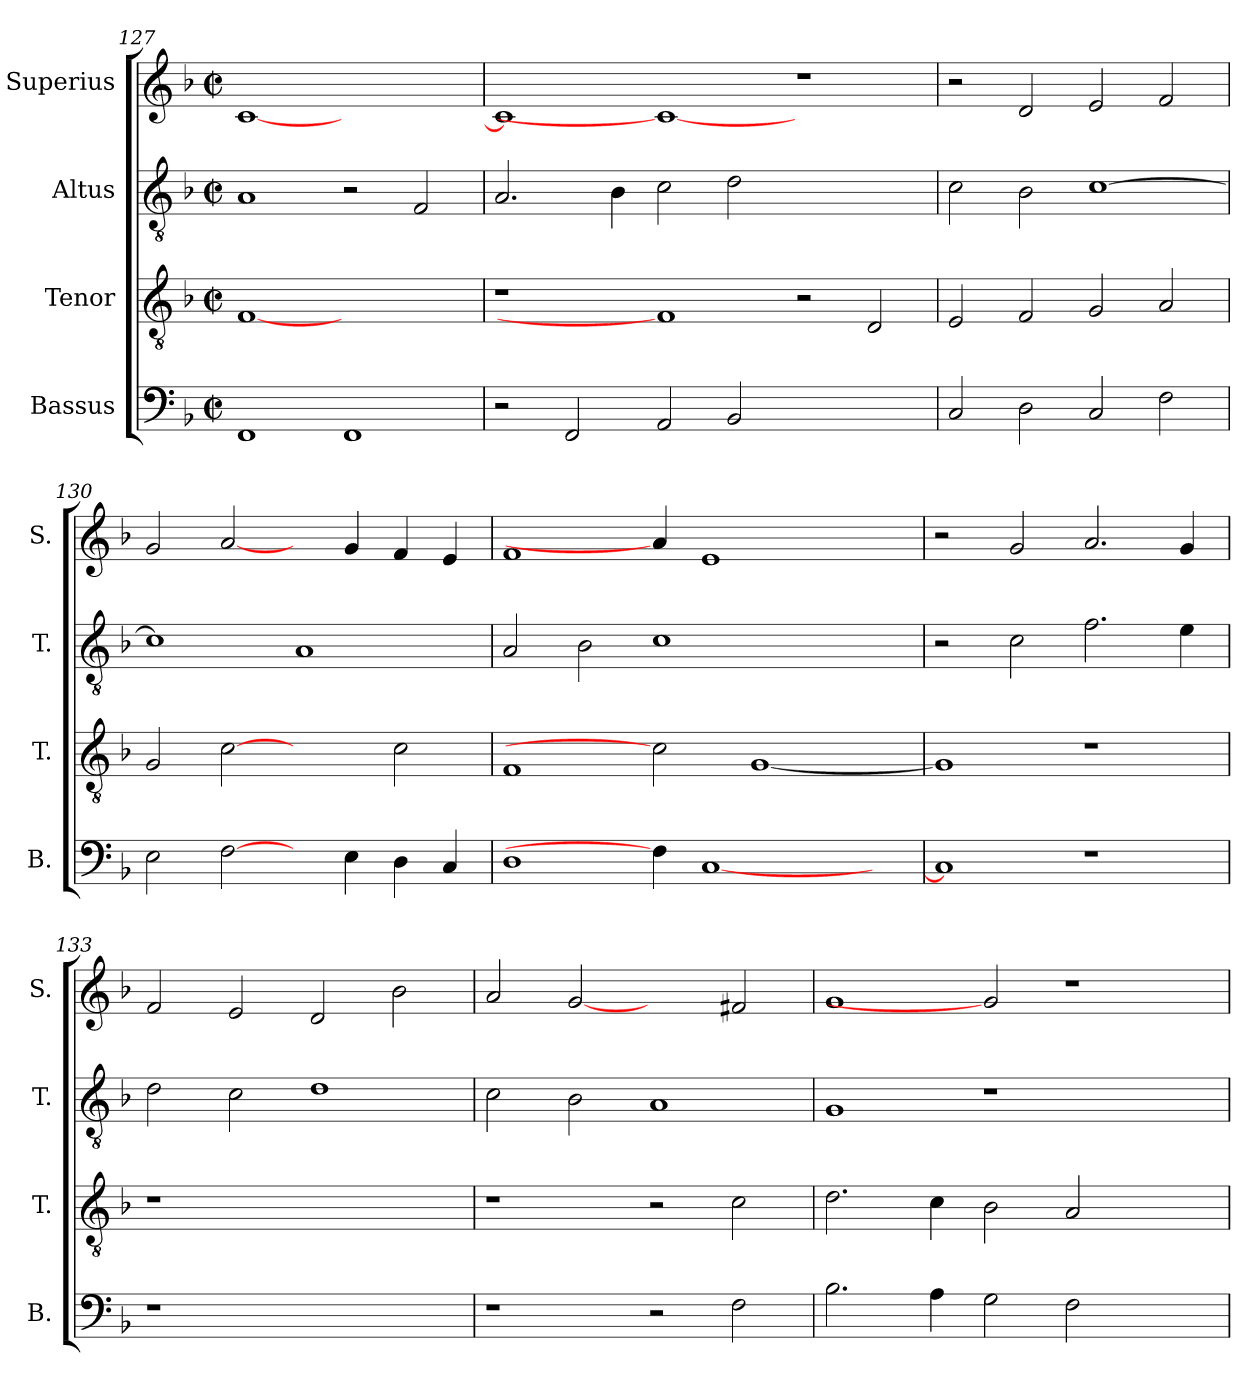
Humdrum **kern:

**kern	**kern	**kern	**kern
*part4	*part3	*part2	*part1
*staff4	*staff3	*staff2	*staff1
*I"Bassus	*I"Tenor	*I"Altus	*I"Superius
*I'B.	*I'T.	*I'T.	*I'S.
*clefF4	*clefGv2	*clefGv2	*clefG2
*	*ITrd7c12	*ITrd7c12	*
*k[b-]	*k[b-]	*k[b-]	*k[b-]
*F:	*F:	*F:	*F:
*M2/2	*M2/2	*M2/2	*M2/2
*met(c|)	*met(c|)	*met(c|)	*met(c|)
=127	=127	=127	=127
1FFi	[1FFi	1AAi	[<1ci
1FFi	1ryy	2r	1ryy
.	.	2FFi/	.
=128	=128	=128	=128
2r	1r	2.AAi/	1ci]
2FFi/	.	.	.
.	.	4BB-i\	.
2AAi/	1FFi]	2Ci\	1ci_
2BB-i/	.	2Di\	.
1ryy	2r	1ryy	1r
.	2DDi/	.	.
=129	=129	=129	=129
2Ci/	2EEi/	2Ci\	2r
2Di\	2FFi/	2BB-i\	2di/
2Ci/	2GGi/	[>1Ci	2ei/
2Fi\	2AAi/	.	2fi/
=130	=130	=130	=130
2Ei\	2GGi/	1Ci]	2gi/
[2Fi\	[2Ci	.	[2ai/
4ryy	2ryy	1AAi	4ryy
4Ei\	.	.	4gi/
4Di\	2Ci\	.	4fi/
4Ci/	.	.	4ei/
!!LO:PB:g=z
=131	=131	=131	=131
1Di	1FFi	2AAi/	1fi
.	.	2BB-i\	.
4Fi\]	2Ci]	1Ci	4ai/]
[<1Ci	.	.	1ei
.	[<1GGi	.	.
.	.	2ryy	.
4ryy	.	.	4ryy
=132	=132	=132	=132
1Ci]	1GGi]	2r	2r
.	.	2Ci\	2gi/
1r	1r	2.Fi\	2.ai/
.	.	4Ei\	4gi/
=133	=133	=133	=133
!LO:N:vis=1	!LO:N:vis=1	!	!
1r	1r	2Di\	2fi/
.	.	2Ci\	2ei/
1ryy	1ryy	1Di	2di/
.	.	.	2b-i\
=134	=134	=134	=134
1r	1r	2Ci\	2ai/
.	.	2BB-i\	[2gi
2r	2r	1AAi	2ryy
2Fi\	2Ci\	.	2f#Xi/
=135	=135	=135	=135
2.B-i\	2.Di\	1GGi	1gi
4Ai\	4Ci\	.	.
2Gi\	2BB-i\	1r	2gi]
2Fi\	2AAi/	.	1r
2ryy	2ryy	2ryy	.
=	=	=	=
*-	*-	*-	*-
